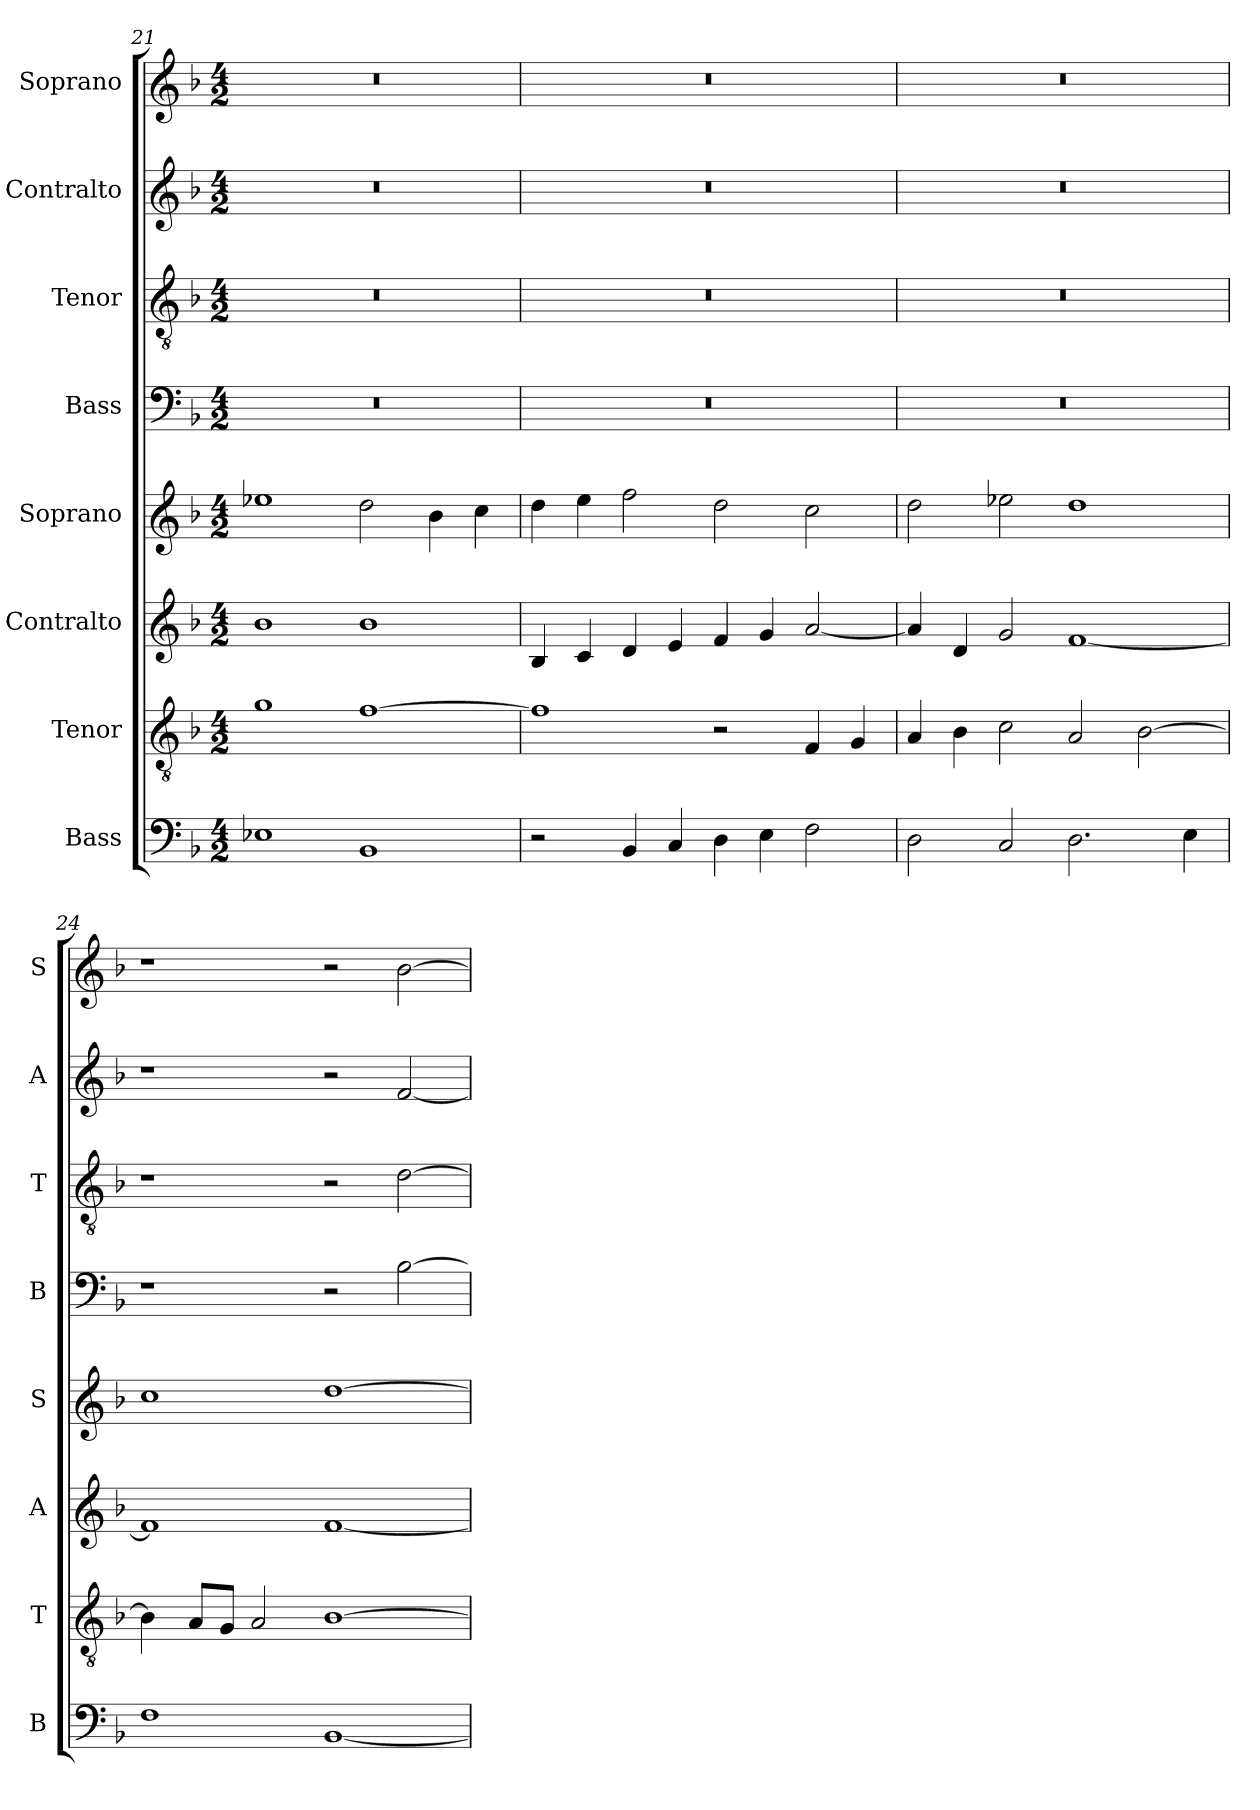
**kern	**kern	**kern	**kern	**kern	**kern	**kern	**kern
*part8	*part7	*part6	*part5	*part4	*part3	*part2	*part1
*staff8	*staff7	*staff6	*staff5	*staff4	*staff3	*staff2	*staff1
*I"Bass	*I"Tenor	*I"Contralto	*I"Soprano	*I"Bass	*I"Tenor	*I"Contralto	*I"Soprano
*I'B	*I'T	*I'A	*I'S	*I'B	*I'T	*I'A	*I'S
*clefF4	*clefGv2	*clefG2	*clefG2	*clefF4	*clefGv2	*clefG2	*clefG2
*k[b-]	*k[b-]	*k[b-]	*k[b-]	*k[b-]	*k[b-]	*k[b-]	*k[b-]
*G:dor	*G:dor	*G:dor	*G:dor	*G:dor	*G:dor	*G:dor	*G:dor
*M4/2	*M4/2	*M4/2	*M4/2	*M4/2	*M4/2	*M4/2	*M4/2
=21	=21	=21	=21	=21	=21	=21	=21
1E-X	1g	1b-	1ee-X	0r	0r	0r	0r
1BB-	[1f	1b-	2dd	.	.	.	.
.	.	.	4b-	.	.	.	.
.	.	.	4cc	.	.	.	.
=22	=22	=22	=22	=22	=22	=22	=22
2r	1f]	4B-	4dd	0r	0r	0r	0r
.	.	4c	4ee	.	.	.	.
4BB-	.	4d	2ff	.	.	.	.
4C	.	4e	.	.	.	.	.
4D	2r	4f	2dd	.	.	.	.
4E	.	4g	.	.	.	.	.
2F	4F	[2a	2cc	.	.	.	.
.	4G	.	.	.	.	.	.
=23	=23	=23	=23	=23	=23	=23	=23
2D	4A	4a]	2dd	0r	0r	0r	0r
.	4B-	4d	.	.	.	.	.
2C	2c	2g	2ee-X	.	.	.	.
2.D	2A	[1f	1dd	.	.	.	.
.	[2B-	.	.	.	.	.	.
4E	.	.	.	.	.	.	.
=24	=24	=24	=24	=24	=24	=24	=24
1F	4B-]	1f]	1cc	1r	1r	1r	1r
.	8A/L	.	.	.	.	.	.
.	8G/J	.	.	.	.	.	.
.	2A	.	.	.	.	.	.
[1BB-	[1B-	[1f	[1dd	2r	2r	2r	2r
.	.	.	.	[2B-	[2d	[2f	[2b-
=	=	=	=	=	=	=	=
*-	*-	*-	*-	*-	*-	*-	*-
